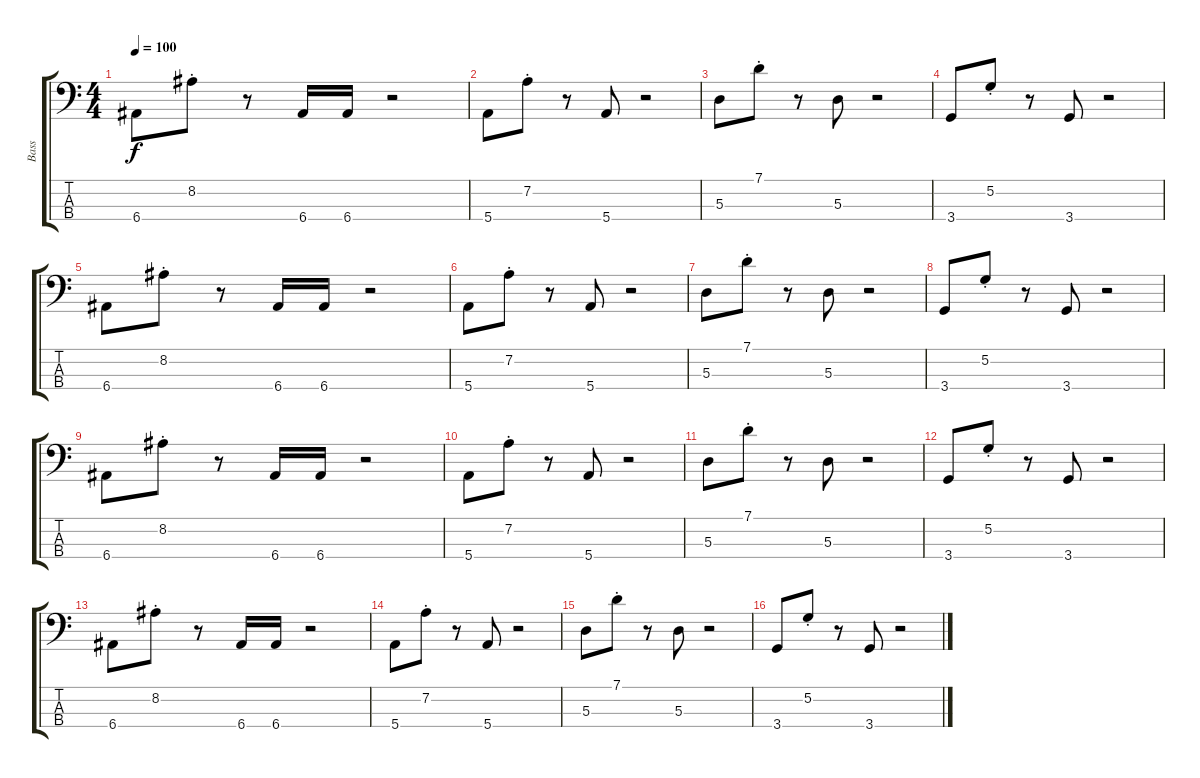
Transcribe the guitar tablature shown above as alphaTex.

\track ("Bass" "Bass") {instrument slapbass2}
\staff {score tabs}
\tuning (G2 D2 A1 E1) {hide}
\ts (4 4)
\tempo 100
\clef f4
\ks c
6.4.8{dy f} 8.2{st}.8 r.8 6.4.16 6.4.16 r.2 |
5.4.8 7.2{st}.8 r.8 5.4.8 r.2 |
5.3.8 7.1{st}.8 r.8 5.3.8 r.2 |
3.4.8 5.2{st}.8 r.8 3.4.8 r.2 |
6.4.8 8.2{st}.8 r.8 6.4.16 6.4.16 r.2 |
5.4.8 7.2{st}.8 r.8 5.4.8 r.2 |
5.3.8 7.1{st}.8 r.8 5.3.8 r.2 |
3.4.8 5.2{st}.8 r.8 3.4.8 r.2 |
6.4.8 8.2{st}.8 r.8 6.4.16 6.4.16 r.2 |
5.4.8 7.2{st}.8 r.8 5.4.8 r.2 |
5.3.8 7.1{st}.8 r.8 5.3.8 r.2 |
3.4.8 5.2{st}.8 r.8 3.4.8 r.2 |
6.4.8 8.2{st}.8 r.8 6.4.16 6.4.16 r.2 |
5.4.8 7.2{st}.8 r.8 5.4.8 r.2 |
5.3.8 7.1{st}.8 r.8 5.3.8 r.2 |
3.4.8 5.2{st}.8 r.8 3.4.8 r.2
